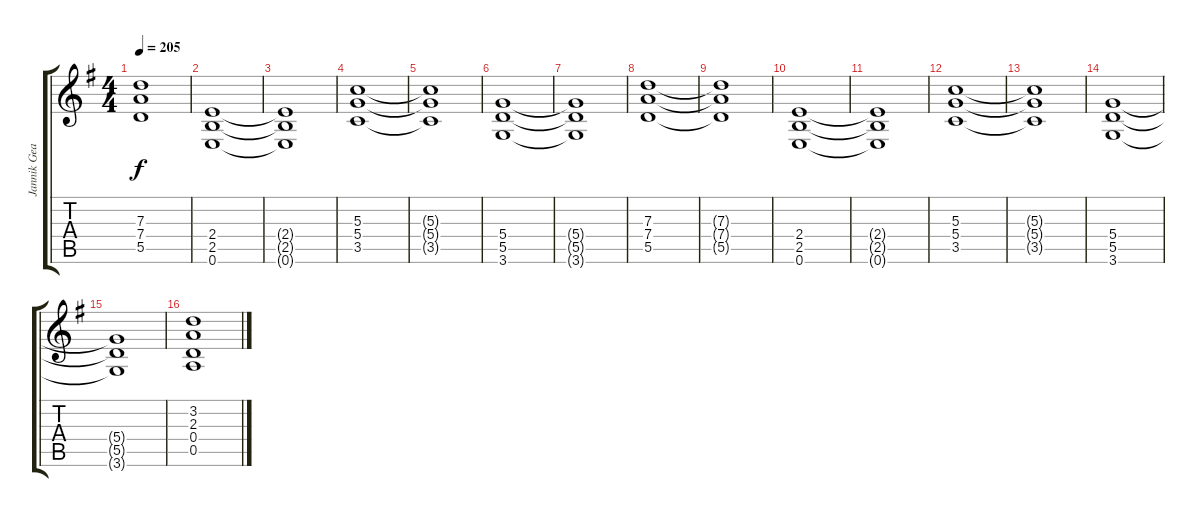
\track ("Jannik Gears (Guitar)" "Jannik Gea") {instrument distortionguitar}
\staff {score tabs}
\tuning (E4 B3 G3 D3 A2 E2) {hide}
\ts (4 4)
\tempo 205
\clef g2
\ks eminor
(7.3{t} 7.4{t} 5.5{t}).1{dy f} |
(2.4 2.5 0.6).1 |
(2.4{t} 2.5{t} 0.6{t}).1 |
(5.3 5.4 3.5).1 |
(5.3{t} 5.4{t} 3.5{t}).1 |
(5.4 5.5 3.6).1 |
(5.4{t} 5.5{t} 3.6{t}).1 |
(7.3 7.4 5.5).1 |
(7.3{t} 7.4{t} 5.5{t}).1 |
(2.4 2.5 0.6).1 |
(2.4{t} 2.5{t} 0.6{t}).1 |
(5.3 5.4 3.5).1 |
(5.3{t} 5.4{t} 3.5{t}).1 |
(5.4 5.5 3.6).1 |
(5.4{t} 5.5{t} 3.6{t}).1 |
(3.2 2.3 0.4 0.5).1
